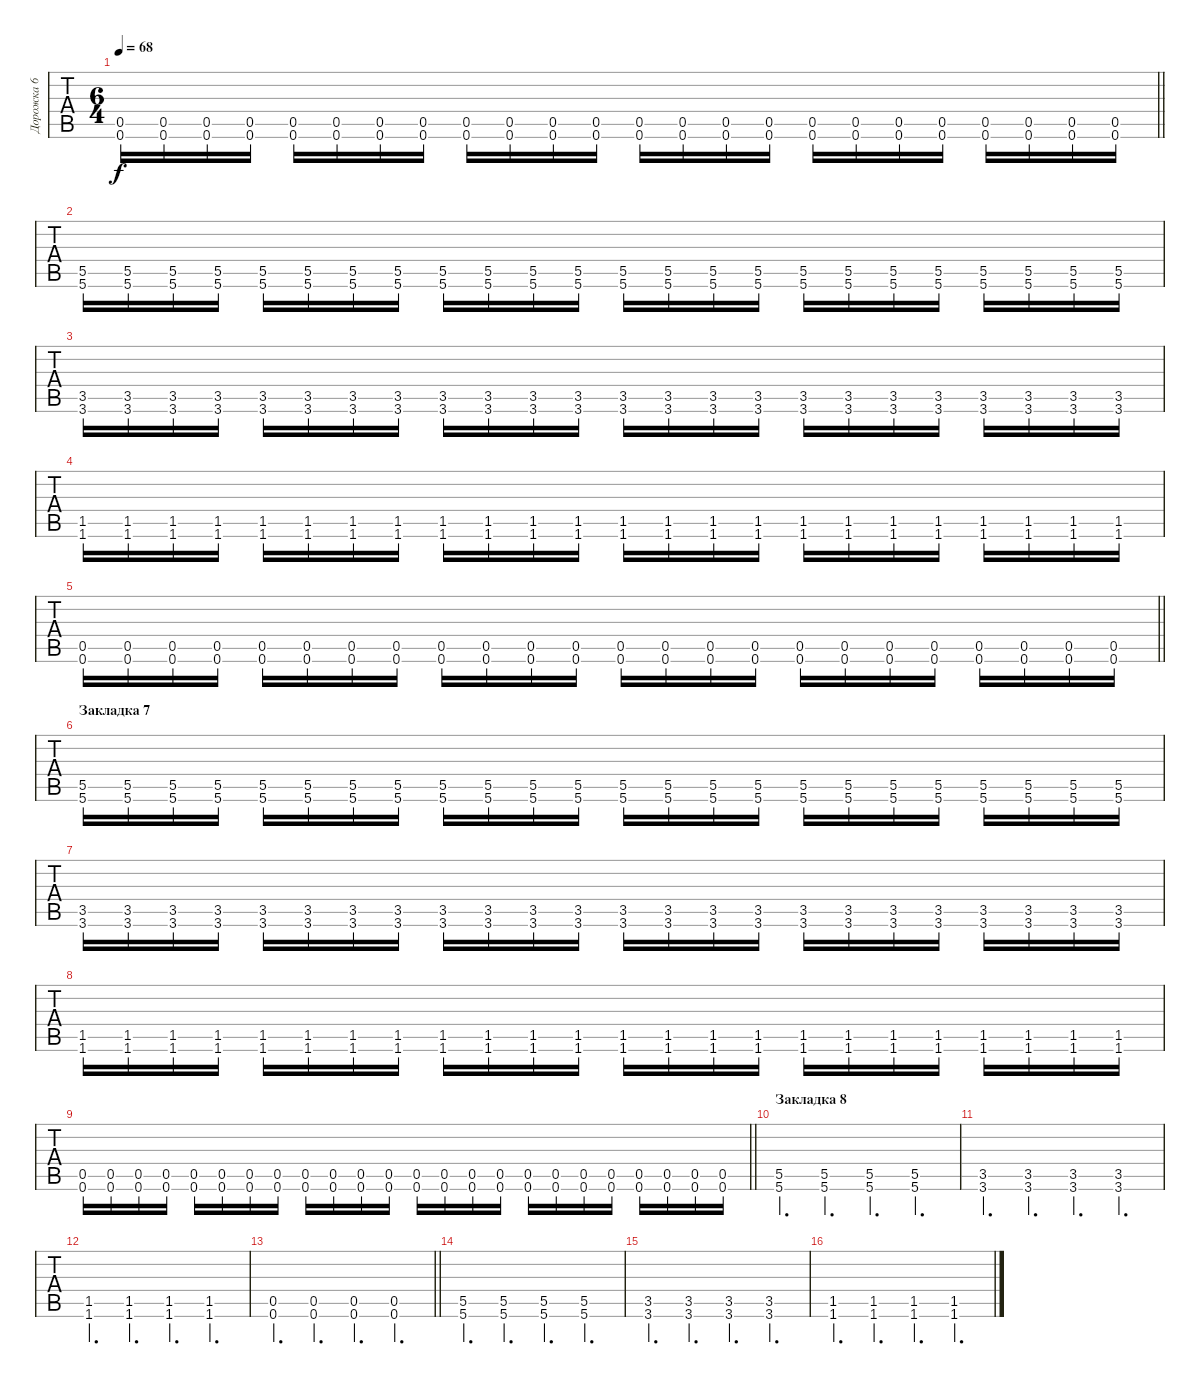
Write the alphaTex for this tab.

\track ("Дорожка 6" "Дорожка 6") {instrument distortionguitar}
\staff {tabs}
\tuning (D4 A3 F3 C3 G2 C2) {hide}
\ts (6 4)
\tempo 68
\clef g2
\barLineRight lightlight
\ks fminor
(0.5 0.6).16{dy f} (0.5 0.6).16 (0.5 0.6).16 (0.5 0.6).16 (0.5 0.6).16 (0.5 0.6).16 (0.5 0.6).16 (0.5 0.6).16 (0.5 0.6).16 (0.5 0.6).16 (0.5 0.6).16 (0.5 0.6).16 (0.5 0.6).16 (0.5 0.6).16 (0.5 0.6).16 (0.5 0.6).16 (0.5 0.6).16 (0.5 0.6).16 (0.5 0.6).16 (0.5 0.6).16 (0.5 0.6).16 (0.5 0.6).16 (0.5 0.6).16 (0.5 0.6).16 |
(5.5 5.6).16 (5.5 5.6).16 (5.5 5.6).16 (5.5 5.6).16 (5.5 5.6).16 (5.5 5.6).16 (5.5 5.6).16 (5.5 5.6).16 (5.5 5.6).16 (5.5 5.6).16 (5.5 5.6).16 (5.5 5.6).16 (5.5 5.6).16 (5.5 5.6).16 (5.5 5.6).16 (5.5 5.6).16 (5.5 5.6).16 (5.5 5.6).16 (5.5 5.6).16 (5.5 5.6).16 (5.5 5.6).16 (5.5 5.6).16 (5.5 5.6).16 (5.5 5.6).16 |
(3.5 3.6).16 (3.5 3.6).16 (3.5 3.6).16 (3.5 3.6).16 (3.5 3.6).16 (3.5 3.6).16 (3.5 3.6).16 (3.5 3.6).16 (3.5 3.6).16 (3.5 3.6).16 (3.5 3.6).16 (3.5 3.6).16 (3.5 3.6).16 (3.5 3.6).16 (3.5 3.6).16 (3.5 3.6).16 (3.5 3.6).16 (3.5 3.6).16 (3.5 3.6).16 (3.5 3.6).16 (3.5 3.6).16 (3.5 3.6).16 (3.5 3.6).16 (3.5 3.6).16 |
(1.5 1.6).16 (1.5 1.6).16 (1.5 1.6).16 (1.5 1.6).16 (1.5 1.6).16 (1.5 1.6).16 (1.5 1.6).16 (1.5 1.6).16 (1.5 1.6).16 (1.5 1.6).16 (1.5 1.6).16 (1.5 1.6).16 (1.5 1.6).16 (1.5 1.6).16 (1.5 1.6).16 (1.5 1.6).16 (1.5 1.6).16 (1.5 1.6).16 (1.5 1.6).16 (1.5 1.6).16 (1.5 1.6).16 (1.5 1.6).16 (1.5 1.6).16 (1.5 1.6).16 |
\barLineRight lightlight
(0.5 0.6).16 (0.5 0.6).16 (0.5 0.6).16 (0.5 0.6).16 (0.5 0.6).16 (0.5 0.6).16 (0.5 0.6).16 (0.5 0.6).16 (0.5 0.6).16 (0.5 0.6).16 (0.5 0.6).16 (0.5 0.6).16 (0.5 0.6).16 (0.5 0.6).16 (0.5 0.6).16 (0.5 0.6).16 (0.5 0.6).16 (0.5 0.6).16 (0.5 0.6).16 (0.5 0.6).16 (0.5 0.6).16 (0.5 0.6).16 (0.5 0.6).16 (0.5 0.6).16 |
\section ("" "Закладка 7")
(5.5 5.6).16 (5.5 5.6).16 (5.5 5.6).16 (5.5 5.6).16 (5.5 5.6).16 (5.5 5.6).16 (5.5 5.6).16 (5.5 5.6).16 (5.5 5.6).16 (5.5 5.6).16 (5.5 5.6).16 (5.5 5.6).16 (5.5 5.6).16 (5.5 5.6).16 (5.5 5.6).16 (5.5 5.6).16 (5.5 5.6).16 (5.5 5.6).16 (5.5 5.6).16 (5.5 5.6).16 (5.5 5.6).16 (5.5 5.6).16 (5.5 5.6).16 (5.5 5.6).16 |
(3.5 3.6).16 (3.5 3.6).16 (3.5 3.6).16 (3.5 3.6).16 (3.5 3.6).16 (3.5 3.6).16 (3.5 3.6).16 (3.5 3.6).16 (3.5 3.6).16 (3.5 3.6).16 (3.5 3.6).16 (3.5 3.6).16 (3.5 3.6).16 (3.5 3.6).16 (3.5 3.6).16 (3.5 3.6).16 (3.5 3.6).16 (3.5 3.6).16 (3.5 3.6).16 (3.5 3.6).16 (3.5 3.6).16 (3.5 3.6).16 (3.5 3.6).16 (3.5 3.6).16 |
(1.5 1.6).16 (1.5 1.6).16 (1.5 1.6).16 (1.5 1.6).16 (1.5 1.6).16 (1.5 1.6).16 (1.5 1.6).16 (1.5 1.6).16 (1.5 1.6).16 (1.5 1.6).16 (1.5 1.6).16 (1.5 1.6).16 (1.5 1.6).16 (1.5 1.6).16 (1.5 1.6).16 (1.5 1.6).16 (1.5 1.6).16 (1.5 1.6).16 (1.5 1.6).16 (1.5 1.6).16 (1.5 1.6).16 (1.5 1.6).16 (1.5 1.6).16 (1.5 1.6).16 |
\barLineRight lightlight
(0.5 0.6).16 (0.5 0.6).16 (0.5 0.6).16 (0.5 0.6).16 (0.5 0.6).16 (0.5 0.6).16 (0.5 0.6).16 (0.5 0.6).16 (0.5 0.6).16 (0.5 0.6).16 (0.5 0.6).16 (0.5 0.6).16 (0.5 0.6).16 (0.5 0.6).16 (0.5 0.6).16 (0.5 0.6).16 (0.5 0.6).16 (0.5 0.6).16 (0.5 0.6).16 (0.5 0.6).16 (0.5 0.6).16 (0.5 0.6).16 (0.5 0.6).16 (0.5 0.6).16 |
\section ("" "Закладка 8")
(5.5 5.6).4{d} (5.5 5.6).4{d} (5.5 5.6).4{d} (5.5 5.6).4{d} |
(3.5 3.6).4{d} (3.5 3.6).4{d} (3.5 3.6).4{d} (3.5 3.6).4{d} |
(1.5 1.6).4{d} (1.5 1.6).4{d} (1.5 1.6).4{d} (1.5 1.6).4{d} |
\barLineRight lightlight
(0.5 0.6).4{d} (0.5 0.6).4{d} (0.5 0.6).4{d} (0.5 0.6).4{d} |
(5.5 5.6).4{d} (5.5 5.6).4{d} (5.5 5.6).4{d} (5.5 5.6).4{d} |
(3.5 3.6).4{d} (3.5 3.6).4{d} (3.5 3.6).4{d} (3.5 3.6).4{d} |
(1.5 1.6).4{d} (1.5 1.6).4{d} (1.5 1.6).4{d} (1.5 1.6).4{d}
